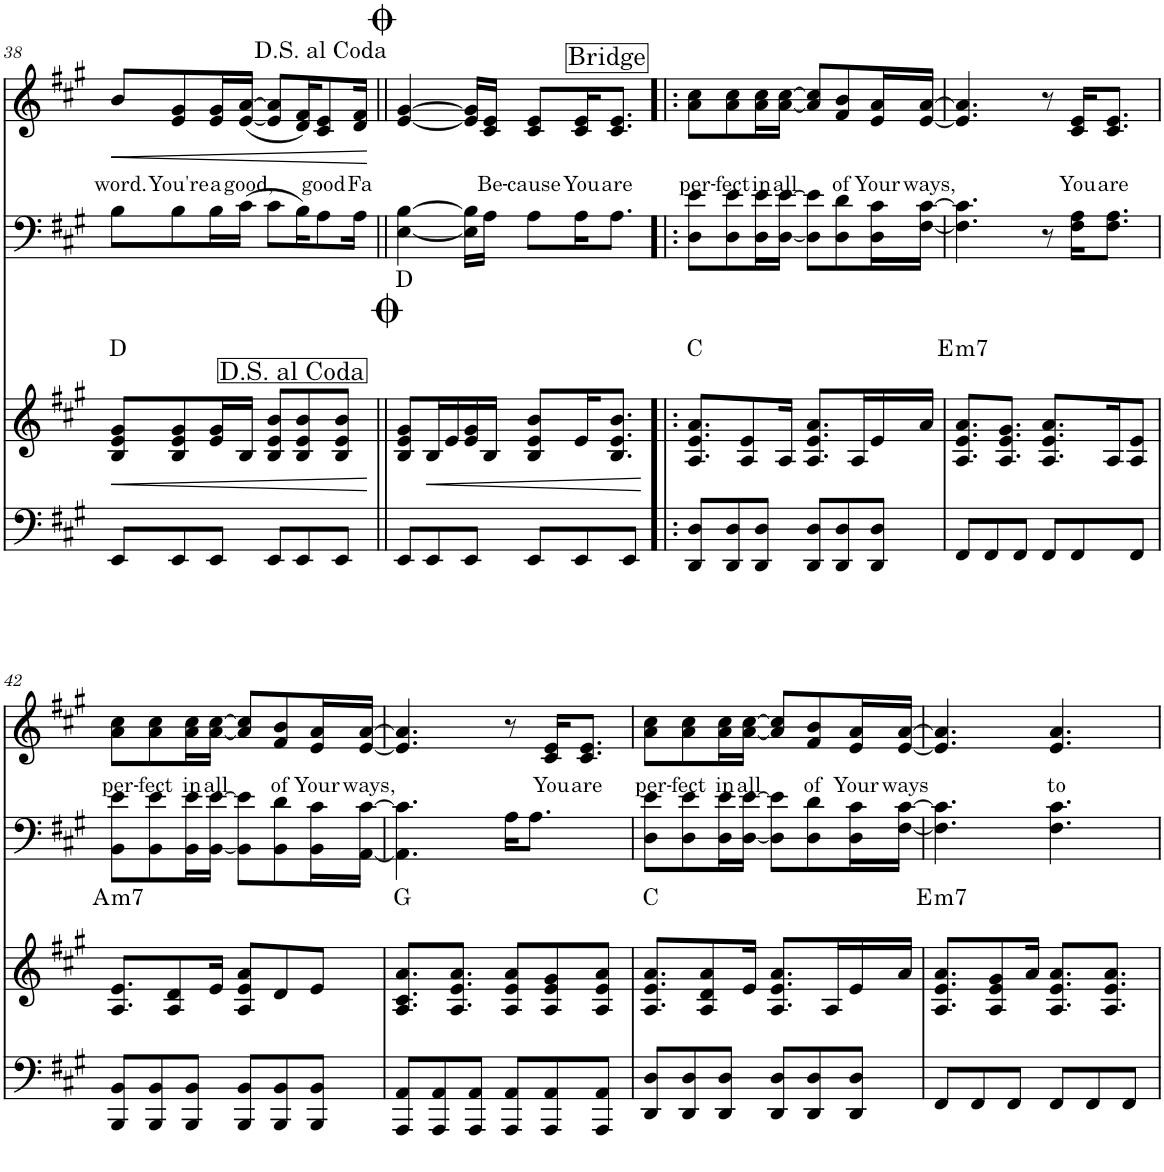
**kern	**kern	**dynam	**harte	**kern	**kern	**text	**dynam
*part3	*part3	*part3	*part3	*part2	*part1	*part1	*part1
*staff4	*staff3	*staff3/4	*	*staff2	*staff1	*staff1	*staff1
!!LO:PB:g=z
*clefF4	*clefG2	*	*	*clefF4	*clefG2	*	*
*k[f#c#g#]	*k[f#c#g#]	*	*	*k[f#c#g#]	*k[f#c#g#]	*	*
*M6/8	*M6/8	*	*	*M6/8	*M6/8	*	*
=38	=38	=38	=38	=38	=38	=38	=38
!	!	!LO:HP:b	!	!	!	!LO:LY:b	!LO:HP:b
8EE/L	8B/ 8e/ 8g#/L	<	D:maj	8B\L	8b/L	word.	<
!	!	!	!	!	!	!LO:LY:b	!
8EE/	8B/ 8e/ 8g#/	.	.	8B\	8e/ 8g#/	You're	.
!	!	!	!	!	!	!LO:LY:b	!
8EE/J	16e/ 16g#/L	.	.	16B\L	16e/ 16g#/L	a	.
!	!	!	!	!	!	!LO:LY:b	!
.	16B/JJ	.	.	(16c#\JJ	([16e/ [16a/JJ	good,	.
8EE/L	8B/ 8e/ 8b/L	.	.	8c#\L	8e/] 8a/]L	.	.
8EE/	8B/ 8e/ 8b/	.	.	16B\K)	16d/ 16f#/K)	.	.
!	!	!	!	!	!	!LO:LY:b	!
.	.	.	.	8A\	8c#/ 8e/	good	.
8EE/J	8B/ 8e/ 8b/J	.	.	.	.	.	.
!	!	!	!	!	!	!LO:LY:b	!
.	.	.	.	16A\Jk	16d/ 16f#/Jk	Fa	.
.	.	[	.	.	.	.	[
=39||	=39||	=39||	=39||	=39||	=39||	=39||	=39||
8EE/L	8B/ 8e/ 8g#/L	.	D:maj	[4E\ [4B\	[4e/ [4g#/	.	.
!	!	!LO:HP:b	!	!	!	!	!
8EE/	16B/L	<	.	.	.	.	.
.	16e/	.	.	.	.	.	.
8EE/J	16e/ 16g#/	.	.	16E\] 16B\]LL	16e/] 16g#/]LL	.	.
!	!	!	!	!	!	!LO:LY:b	!
.	16B/JJ	.	.	16A\JJ	16c#/ 16e/JJ	Be-	.
!	!	!	!	!	!	!LO:LY:b	!
8EE/L	8B/ 8e/ 8b/L	.	.	8A\L	8c#/ 8e/L	-cause	.
!	!	!	!	!	!	!LO:LY:b	!
8EE/	16e/K	.	.	16A\K	16c#/ 16e/K	You	.
!	!	!	!	!	!	!LO:LY:b	!
.	8.B/ 8.e/ 8.b/J	.	.	8.A\J	8.c#/ 8.e/J	are	.
8EE/J	.	.	.	.	.	.	.
.	.	[	.	.	.	.	.
=40!|:	=40!|:	=40!|:	=40!|:	=40!|:	=40!|:	=40!|:	=40!|:
!	!	!	!	!	!LO:TX:a:t=Bridge	!	!
!	!	!	!	!	!	!LO:LY:b	!
8DD/ 8D/L	8.A/ 8.e/ 8.a/L	.	C:maj	8D\ 8e\L	8a\ 8cc#\L	per-	.
!	!	!	!	!	!	!LO:LY:b	!
8DD/ 8D/	.	.	.	8D\ 8e\	8a\ 8cc#\	-fect	.
.	8A/ 8e/	.	.	.	.	.	.
!	!	!	!	!	!	!LO:LY:b	!
8DD/ 8D/J	.	.	.	16D\ 16e\L	16a\ 16cc#\L	in	.
!	!	!	!	!	!	!LO:LY:b	!
.	16A/Jk	.	.	[16D\ [16e\JJ	[16a\ [16cc#\JJ	all	.
8DD/ 8D/L	8.A/ 8.e/ 8.a/L	.	.	8D\] 8e\]L	8a/] 8cc#/]L	.	.
!	!	!	!	!	!	!LO:LY:b	!
8DD/ 8D/	.	.	.	8D\ 8d\	8f#/ 8b/	of	.
.	16A/L	.	.	.	.	.	.
!	!	!	!	!	!	!LO:LY:b	!
8DD/ 8D/J	16e/	.	.	16D\ 16c#\L	16e/ 16a/L	Your	.
!	!	!	!	!	!	!LO:LY:b	!
.	16a/JJ	.	.	[16F#\ [16c#\JJ	[16e/ [16a/JJ	ways,	.
=41	=41	=41	=41	=41	=41	=41	=41
!	!	!	!LO:H:kt=m7	!	!	!	!
8FF#/L	8.A/ 8.e/ 8.a/L	.	E:min7	4.F#\] 4.c#\]	4.e/] 4.a/]	.	.
8FF#/	.	.	.	.	.	.	.
.	8.A/ 8.e/ 8.g#/J	.	.	.	.	.	.
8FF#/J	.	.	.	.	.	.	.
8FF#/L	8.A/ 8.e/ 8.a/L	.	.	8r	8r	.	.
!	!	!	!	!	!	!LO:LY:b	!
8FF#/	.	.	.	16F#\ 16A\KL	16c#/ 16e/KL	You	.
!	!	!	!	!	!	!LO:LY:b	!
.	16A/K	.	.	8.F#\ 8.A\J	8.c#/ 8.e/J	are	.
8FF#/J	8A/ 8e/J	.	.	.	.	.	.
!!LO:LB:g=z
=42	=42	=42	=42	=42	=42	=42	=42
!	!	!	!LO:H:kt=m7	!	!	!LO:LY:b	!
8BBB/ 8BB/L	8.A/ 8.e/L	.	A:min7	8BB\ 8e\L	8a\ 8cc#\L	per-	.
!	!	!	!	!	!	!LO:LY:b	!
8BBB/ 8BB/	.	.	.	8BB\ 8e\	8a\ 8cc#\	-fect	.
.	8A/ 8d/	.	.	.	.	.	.
!	!	!	!	!	!	!LO:LY:b	!
8BBB/ 8BB/J	.	.	.	16BB\ 16e\L	16a\ 16cc#\L	in	.
!	!	!	!	!	!	!LO:LY:b	!
.	16e/Jk	.	.	[16BB\ [16e\JJ	[16a\ [16cc#\JJ	all	.
8BBB/ 8BB/L	8A/ 8e/ 8a/L	.	.	8BB\] 8e\]L	8a/] 8cc#/]L	.	.
!	!	!	!	!	!	!LO:LY:b	!
8BBB/ 8BB/	8d/	.	.	8BB\ 8d\	8f#/ 8b/	of	.
!	!	!	!	!	!	!LO:LY:b	!
8BBB/ 8BB/J	8e/J	.	.	16BB\ 16c#\L	16e/ 16a/L	Your	.
!	!	!	!	!	!	!LO:LY:b	!
.	.	.	.	[16AA\ [16c#\JJ	[16e/ [16a/JJ	ways,	.
=43	=43	=43	=43	=43	=43	=43	=43
8AAA/ 8AA/L	8.A/ 8.c#/ 8.a/L	.	G:maj	4.AA\] 4.c#\]	4.e/] 4.a/]	.	.
8AAA/ 8AA/	.	.	.	.	.	.	.
.	8.A/ 8.e/ 8.a/J	.	.	.	.	.	.
8AAA/ 8AA/J	.	.	.	.	.	.	.
8AAA/ 8AA/L	8A/ 8e/ 8a/L	.	.	16A\KL	8r	.	.
.	.	.	.	8.A\J	.	.	.
!	!	!	!	!	!	!LO:LY:b	!
8AAA/ 8AA/	8A/ 8e/ 8g#/	.	.	.	16c#/ 16e/KL	You	.
!	!	!	!	!	!	!LO:LY:b	!
.	.	.	.	.	8.c#/ 8.e/J	are	.
8AAA/ 8AA/J	8A/ 8e/ 8a/J	.	.	8ryy	.	.	.
=44	=44	=44	=44	=44	=44	=44	=44
!	!	!	!	!	!	!LO:LY:b	!
8DD/ 8D/L	8.A/ 8.e/ 8.a/L	.	C:maj	8D\ 8e\L	8a\ 8cc#\L	per-	.
!	!	!	!	!	!	!LO:LY:b	!
8DD/ 8D/	.	.	.	8D\ 8e\	8a\ 8cc#\	-fect	.
.	8A/ 8d/ 8a/	.	.	.	.	.	.
!	!	!	!	!	!	!LO:LY:b	!
8DD/ 8D/J	.	.	.	16D\ 16e\L	16a\ 16cc#\L	in	.
!	!	!	!	!	!	!LO:LY:b	!
.	16e/Jk	.	.	[16D\ [16e\JJ	[16a\ [16cc#\JJ	all	.
8DD/ 8D/L	8.A/ 8.e/ 8.a/L	.	.	8D\] 8e\]L	8a/] 8cc#/]L	.	.
!	!	!	!	!	!	!LO:LY:b	!
8DD/ 8D/	.	.	.	8D\ 8d\	8f#/ 8b/	of	.
.	16A/L	.	.	.	.	.	.
!	!	!	!	!	!	!LO:LY:b	!
8DD/ 8D/J	16e/	.	.	16D\ 16c#\L	16e/ 16a/L	Your	.
!	!	!	!	!	!	!LO:LY:b	!
.	16a/JJ	.	.	[16F#\ [16c#\JJ	[16e/ [16a/JJ	ways	.
=45	=45	=45	=45	=45	=45	=45	=45
!	!	!	!LO:H:kt=m7	!	!	!	!
8FF#/L	8.A/ 8.e/ 8.a/L	.	E:min7	4.F#\] 4.c#\]	4.e/] 4.a/]	.	.
8FF#/	.	.	.	.	.	.	.
.	8A/ 8e/ 8g#/	.	.	.	.	.	.
8FF#/J	.	.	.	.	.	.	.
.	16a/Jk	.	.	.	.	.	.
!	!	!	!	!	!	!LO:LY:b	!
8FF#/L	8.A/ 8.e/ 8.a/L	.	.	4.F#\ 4.c#\	4.e/ 4.a/	to	.
8FF#/	.	.	.	.	.	.	.
.	8.A/ 8.e/ 8.a/J	.	.	.	.	.	.
8FF#/J	.	.	.	.	.	.	.
=	=	=	=	=	=	=	=
*-	*-	*-	*-	*-	*-	*-	*-
